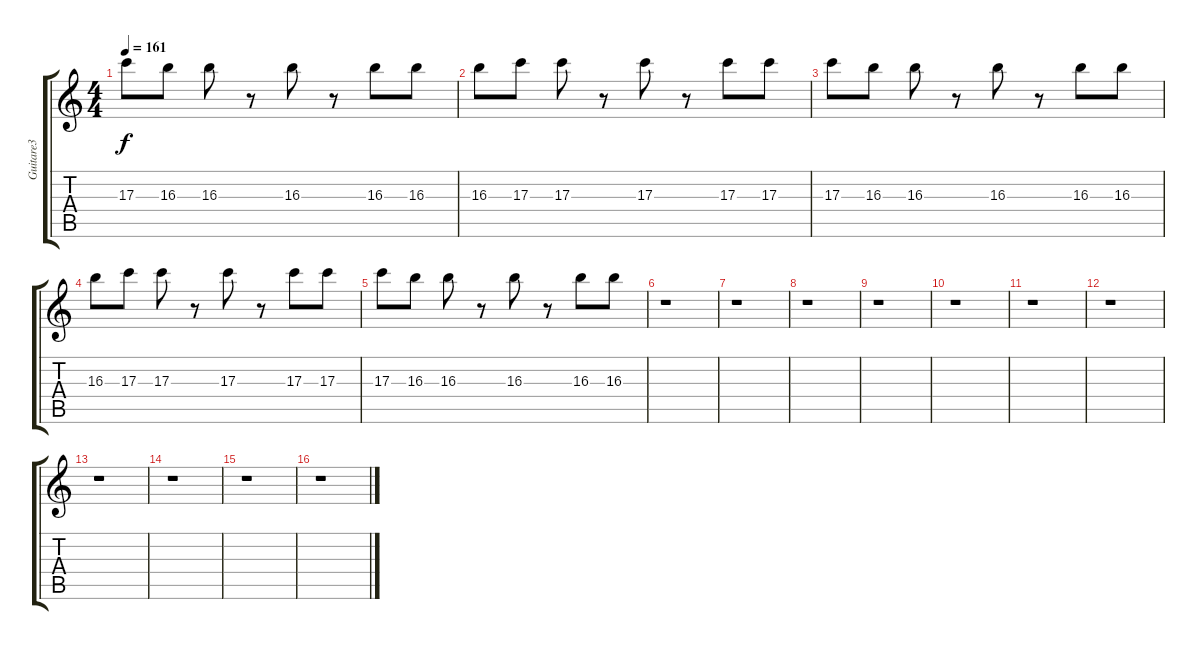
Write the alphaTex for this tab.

\track ("Guitare3" "Guitare3") {instrument overdrivenguitar}
\staff {score tabs}
\tuning (E4 B3 G3 D3 A2 E2) {hide}
\ts (4 4)
\tempo 161
\clef g2
\ks c
17.3.8{dy f} 16.3.8 16.3.8 r.8 16.3.8 r.8 16.3.8 16.3.8 |
16.3.8 17.3.8 17.3.8 r.8 17.3.8 r.8 17.3.8 17.3.8 |
17.3.8 16.3.8 16.3.8 r.8 16.3.8 r.8 16.3.8 16.3.8 |
16.3.8 17.3.8 17.3.8 r.8 17.3.8 r.8 17.3.8 17.3.8 |
17.3.8 16.3.8 16.3.8 r.8 16.3.8 r.8 16.3.8 16.3.8 |
r.1 |
r.1 |
r.1 |
r.1 |
r.1 |
r.1 |
r.1 |
r.1 |
r.1 |
r.1 |
r.1
